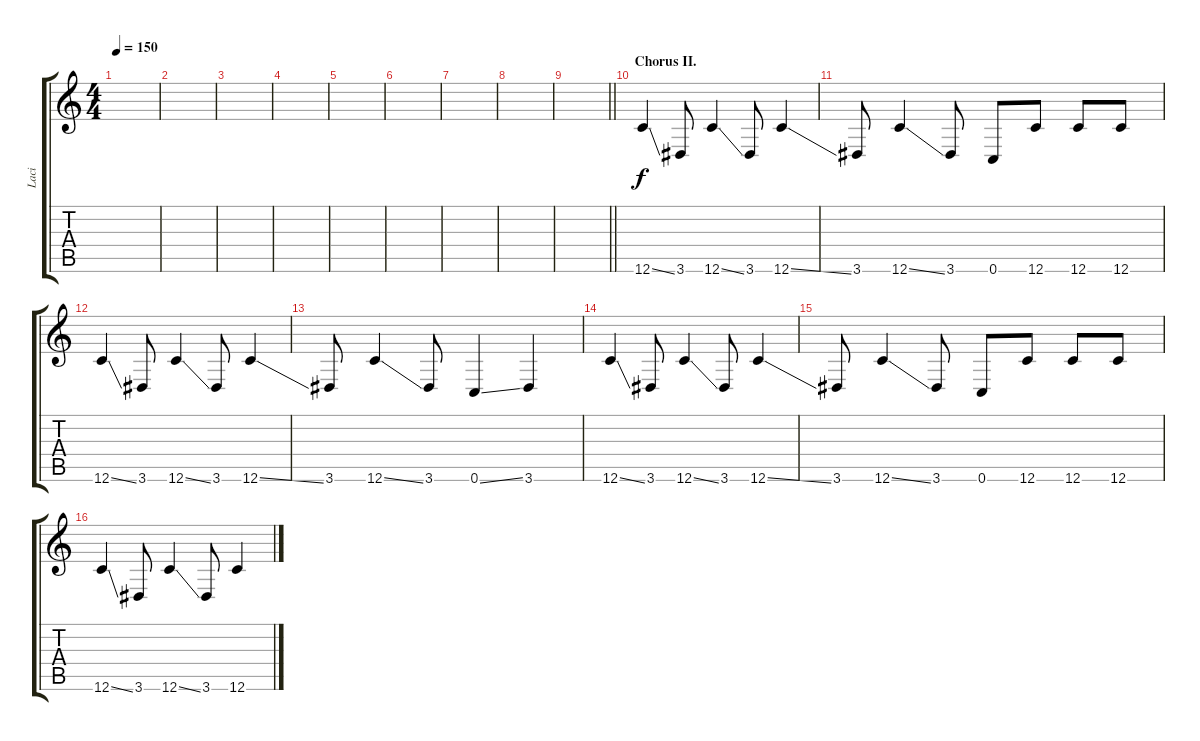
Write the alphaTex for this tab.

\track ("Laci" "Laci") {instrument distortionguitar}
\staff {score tabs}
\tuning (C4 G3 Eb3 Bb2 F2 C2) {hide}
\ts (4 4)
\tempo 150
\clef g2
\ks c
|
|
|
|
|
|
|
|
\barLineRight lightlight
|
\section ("" "Chorus II.")
12.6{ss}.4 3.6.8 12.6{ss}.4 3.6.8 12.6{ss}.4 |
3.6.8 12.6{ss}.4 3.6.8 0.6.8 12.6.8 12.6.8 12.6.8 |
12.6{ss}.4 3.6.8 12.6{ss}.4 3.6.8 12.6{ss}.4 |
3.6.8 12.6{ss}.4 3.6.8 0.6{ss}.4 3.6.4 |
12.6{ss}.4 3.6.8 12.6{ss}.4 3.6.8 12.6{ss}.4 |
3.6.8 12.6{ss}.4 3.6.8 0.6.8 12.6.8 12.6.8 12.6.8 |
12.6{ss}.4 3.6.8 12.6{ss}.4 3.6.8 12.6{ss}.4
